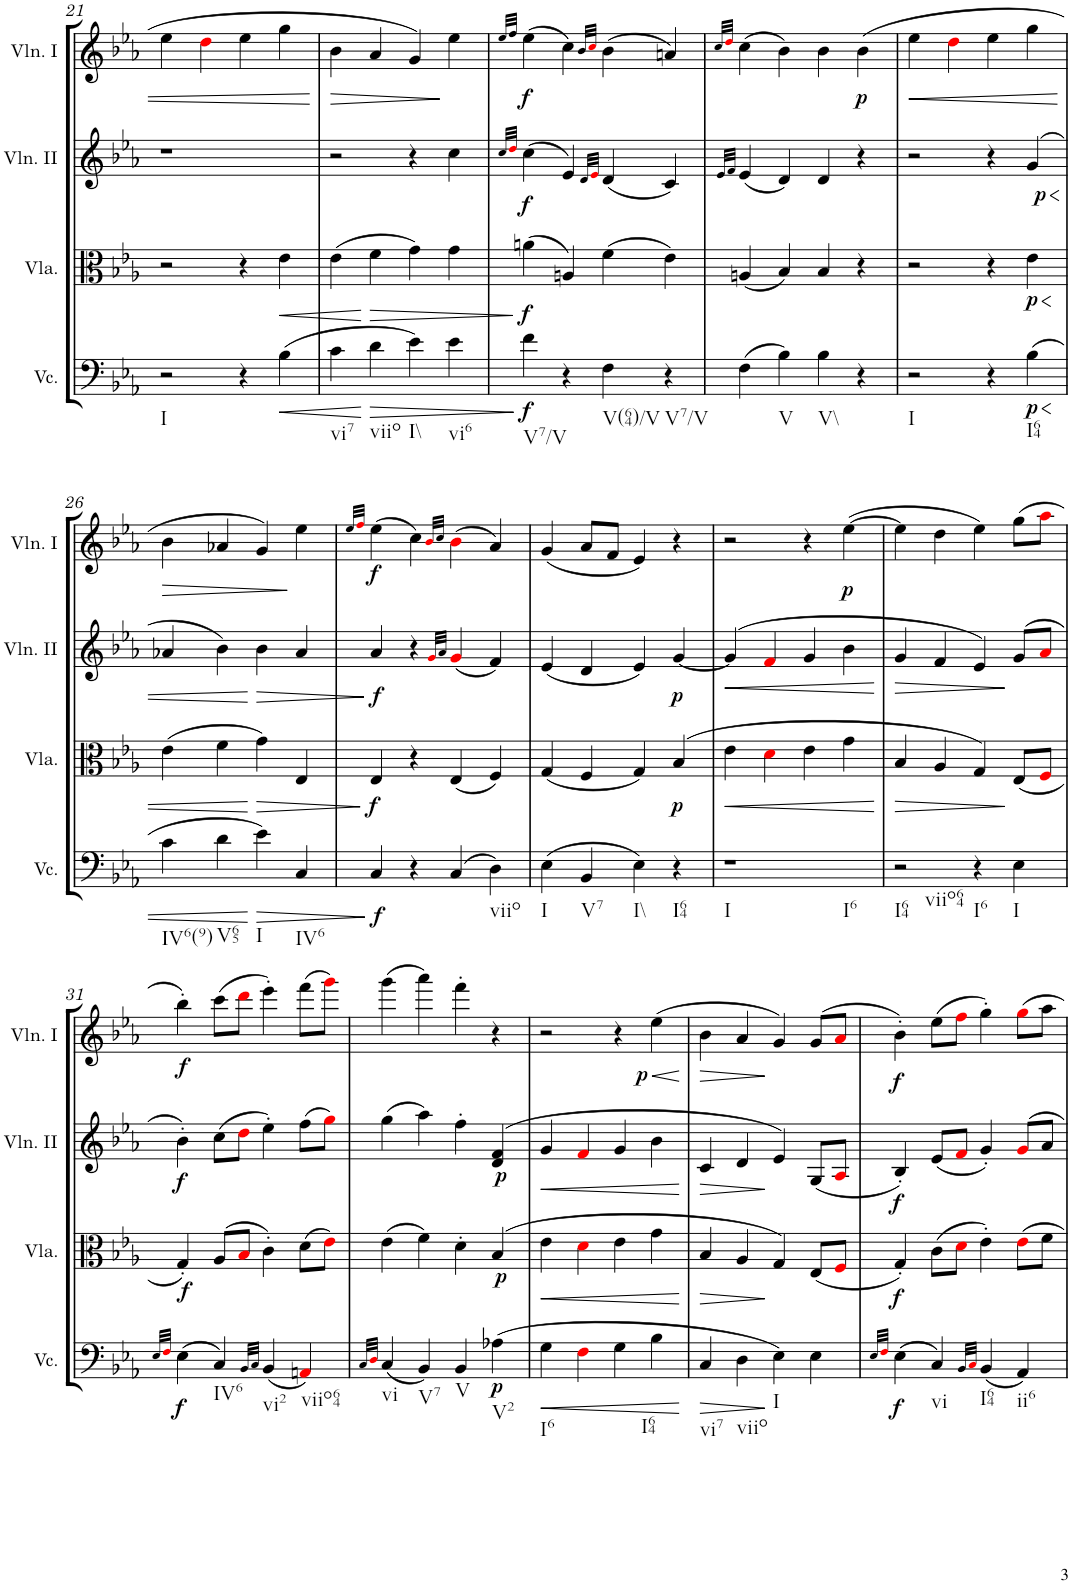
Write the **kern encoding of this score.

**kern	**dynam	**kern	**dynam	**kern	**dynam	**kern	**dynam
*part4	*part4	*part3	*part3	*part2	*part2	*part1	*part1
*staff4	*staff4	*staff3	*staff3	*staff2	*staff2	*staff1	*staff1
*I"Violoncello	*	*I"Viola	*	*I"Violin II	*	*I"Violin I	*
*I'Vc.	*	*I'Vla.	*	*I'Vln. II	*	*I'Vln. I	*
!!LO:PB:g=z
*clefF4	*	*clefC3	*	*clefG2	*	*clefG2	*
*k[b-e-a-]	*	*k[b-e-a-]	*	*k[b-e-a-]	*	*k[b-e-a-]	*
*M2/2	*	*M2/2	*	*M2/2	*	*M2/2	*
*met(c|)	*	*met(c|)	*	*met(c|)	*	*met(c|)	*
=21	=21	=21	=21	=21	=21	=21	=21
!LO:TX:b:t=I	!	!	!	!	!	!	!
2r	.	2r	.	1r	.	4ee-\	.
.	.	.	.	.	.	4ddi\	.
4r	.	4r	.	.	.	4ee-\	.
!	!LO:HP:b	!	!LO:HP:b	!	!	!	!
(4B-\	<	4e-\	<	.	.	4gg\	.
=22	=22	=22	=22	=22	=22	=22	=22
!LO:TX:b:t=vi7	!	!	!	!	!	!	!
!	!	!	!	!	!	!	!LO:HP:b
4c\	.	(4e-\	.	2r	.	4b-\	>
!LO:TX:b:t=viio	!	!	!	!	!	!	!
!	!LO:HP:n=1:b	!	!LO:HP:n=1:b	!	!	!	!
4d\	[ >	4f\	[ >	.	.	4a-/	.
!LO:TX:b:t=I\\	!	!	!	!	!	!	!
4e-\)	.	4g\)	.	4r	.	4g/	.
!LO:TX:b:t=vi6	!	!	!	!	!	!	!
4e-\	.	4g\	.	4cc\	.	4ee-\	]
.	]	.	]	.	.	.	.
=23	=23	=23	=23	=23	=23	=23	=23
.	.	.	.	32qcc/LLL	.	32qee-/LLL	.
.	.	.	.	32qddi/JJJ	.	32qff/JJJ	.
!LO:TX:b:t=V7/V	!	!	!	!	!	!	!
!	!LO:DY:b	!	!LO:DY:b	!	!LO:DY:b	!	!LO:DY:b
4f\	f	(4an\	f	(4cc\	f	(4ee-\	f
4r	.	4An/)	.	4e-/)	.	4cc\)	.
.	.	.	.	32qd/LLL	.	32qb-/LLL	.
.	.	.	.	32qe-i/JJJ	.	32qcci/JJJ	.
!LO:TX:b:t=V(64)/V	!	!	!	!	!	!	!
4F\	.	(4f\	.	(4d/	.	(4b-\	.
!LO:TX:b:t=V7/V	!	!	!	!	!	!	!
4r	.	4e-\)	.	4c/)	.	4an/)	.
=24	=24	=24	=24	=24	=24	=24	=24
.	.	.	.	32qe-/LLL	.	32qcc/LLL	.
.	.	.	.	32qf/JJJ	.	32qddi/JJJ	.
(4F\	.	(4An/	.	(4e-/	.	(4cc\	.
!LO:TX:b:t=V	!	!	!	!	!	!	!
4B-\)	.	4B-/)	.	4d/)	.	4b-\)	.
!LO:TX:b:t=V\\	!	!	!	!	!	!	!
4B-\	.	4B-/	.	4d/	.	4b-\	.
!	!	!	!	!	!	!	!LO:DY:b
4r	.	4r	.	4r	.	(4b-\	p
=25	=25	=25	=25	=25	=25	=25	=25
!LO:TX:b:t=I	!	!	!	!	!	!	!
!	!	!	!	!	!	!	!LO:HP:b
2r	.	2r	.	2r	.	4ee-\	<
.	.	.	.	.	.	4ddi\	.
4r	.	4r	.	4r	.	4ee-\	.
!LO:TX:b:t=I64	!	!	!	!	!	!	!
!	!LO:HP:b	!	!LO:HP:b	!	!LO:HP:b	!	!
!	!LO:DY:n=1:b	!	!LO:DY:n=1:b	!	!LO:DY:n=1:b	!	!
(4B-\	< p	4e-\	< p	(4g/	< p	4gg\	.
.	.	.	.	.	.	.	[
!!LO:LB:g=z
=26	=26	=26	=26	=26	=26	=26	=26
!LO:TX:b:t=IV6(9)	!	!	!	!	!	!	!
!	!	!	!	!	!	!	!LO:HP:b
4c\	.	(4e-\	.	4a-X/	.	4b-\	>
!LO:TX:b:t=V65	!	!	!	!	!	!	!
4d\	.	4f\	.	4b-\)	.	4a-X/	.
!LO:TX:b:t=I	!	!	!	!	!	!	!
!	!LO:HP:n=1:b	!	!LO:HP:n=1:b	!	!LO:HP:n=1:b	!	!
4e-\)	[ >	4g\)	[ >	4b-\	[ >	4g/)	.
!LO:TX:b:t=IV6	!	!	!	!	!	!	!
4C/	.	4E-/	.	4a-/	.	4ee-\	]
.	]	.	]	.	]	.	.
=27	=27	=27	=27	=27	=27	=27	=27
.	.	.	.	.	.	32qee-/LLL	.
.	.	.	.	.	.	32qffi/JJJ	.
!	!LO:DY:b	!	!LO:DY:b	!	!LO:DY:b	!	!LO:DY:b
4C/	f	4E-/	f	4a-/	f	(4ee-\	f
4r	.	4r	.	4r	.	4cc\)	.
.	.	.	.	32qgi/LLL	.	32qb-i/LLL	.
.	.	.	.	32qa-/JJJ	.	32qcc/JJJ	.
(4C/	.	(4E-/	.	(4gi/	.	(4b-i\	.
!LO:TX:b:t=viio	!	!	!	!	!	!	!
4D\)	.	4F/)	.	4f/)	.	4a-/)	.
=28	=28	=28	=28	=28	=28	=28	=28
!LO:TX:b:t=I	!	!	!	!	!	!	!
(4E-\	.	(4G/	.	(4e-/	.	(4g/	.
!LO:TX:b:t=V7	!	!	!	!	!	!	!
4BB-/	.	4F/	.	4d/	.	8a-/L	.
.	.	.	.	.	.	8f/J	.
!LO:TX:b:t=I\\	!	!	!	!	!	!	!
4E-\)	.	4G/)	.	4e-/)	.	4e-/)	.
!LO:TX:b:t=I64	!	!	!	!	!	!	!
!	!	!	!LO:DY:b	!	!LO:DY:b	!	!
4r	.	(4B-/	p	[4g/	p	4r	.
=29	=29	=29	=29	=29	=29	=29	=29
!LO:TX:b:t=I	!	!	!	!	!	!	!
!LO:TX:b:t=I6	!	!	!	!	!	!	!
!	!	!	!LO:HP:b	!	!LO:HP:b	!	!
1r	.	4e-\	<	(4g/]	<	2r	.
.	.	4di\	.	4fi/	.	.	.
.	.	4e-\	.	4g/	.	4r	.
!	!	!	!	!	!	!	!LO:DY:b
.	.	4g\	.	4b-\	.	([4ee-\	p
.	.	.	[	.	[	.	.
=30	=30	=30	=30	=30	=30	=30	=30
!LO:TX:b:t=I64	!	!	!	!	!	!	!
!LO:TX:b:t=viio64	!	!	!	!	!	!	!
!	!	!	!LO:HP:b	!	!LO:HP:b	!	!
2r	.	4B-/	>	4g/	>	4ee-\]	.
.	.	4A-/	.	4f/	.	4dd\	.
!LO:TX:b:t=I6	!	!	!	!	!	!	!
4r	.	4G/)	.	4e-/)	.	4ee-\)	.
!LO:TX:b:t=I	!	!	!	!	!	!	!
4E-\	.	(8E-/L	]	(8g/L	]	(8gg\L	.
.	.	8Fi/J	.	8a-i/J	.	8aa-i\J	.
!!LO:LB:g=z
=31	=31	=31	=31	=31	=31	=31	=31
32qE-/LLL	.	.	.	.	.	.	.
32qFi/JJJ	.	.	.	.	.	.	.
!	!LO:DY:b	!	!LO:DY:b	!	!LO:DY:b	!	!LO:DY:b
(4E-\	f	4G'/)	f	4b-'\)	f	4bb-'\)	f
!LO:TX:b:t=IV6	!	!	!	!	!	!	!
4C/)	.	(8A-/L	.	(8cc\L	.	(8ccc\L	.
.	.	8B-i/J	.	8ddi\J	.	8dddi\J	.
32qBB-/LLL	.	.	.	.	.	.	.
32qC/JJJ	.	.	.	.	.	.	.
!LO:TX:b:t=vi2	!	!	!	!	!	!	!
(4BB-/	.	4c'\)	.	4ee-'\)	.	4eee-'\)	.
!LO:TX:b:t=viio64	!	!	!	!	!	!	!
4AAni/)	.	(8d\L	.	(8ff\L	.	(8fff\L	.
.	.	8e-i\J)	.	8ggi\J)	.	8gggi\J)	.
=32	=32	=32	=32	=32	=32	=32	=32
32qC/LLL	.	.	.	.	.	.	.
32qDi/JJJ	.	.	.	.	.	.	.
!LO:TX:b:t=vi	!	!	!	!	!	!	!
(4C/	.	(4e-\	.	(4gg\	.	(4ggg\	.
!LO:TX:b:t=V7	!	!	!	!	!	!	!
4BB-/)	.	4f\)	.	4aa-\)	.	4aaa-\)	.
!LO:TX:b:t=V	!	!	!	!	!	!	!
4BB-/	.	4d'\	.	4ff'\	.	4fff'\	.
!LO:TX:b:t=V2	!	!	!	!	!	!	!
!	!LO:DY:b	!	!LO:DY:b	!	!LO:DY:b	!	!
(4A-X\	p	(4B-/	p	(4d/ 4f/	p	4r	.
=33	=33	=33	=33	=33	=33	=33	=33
!LO:TX:b:t=I6	!	!	!	!	!	!	!
!	!LO:HP:b	!	!LO:HP:b	!	!LO:HP:b	!	!
4G\	<	4e-\	<	4g/	<	2r	.
4Fi\	.	4di\	.	4fi/	.	.	.
4G\	.	4e-\	.	4g/	.	4r	.
!LO:TX:b:t=I64	!	!	!	!	!	!	!
!	!	!	!	!	!	!	!LO:HP:b
!	!	!	!	!	!	!	!LO:DY:n=1:b
4B-\	.	4g\	.	4b-\	.	(4ee-\	< p
.	[	.	[	.	[	.	[
=34	=34	=34	=34	=34	=34	=34	=34
!LO:TX:b:t=vi7	!	!	!	!	!	!	!
!	!LO:HP:b	!	!LO:HP:b	!	!LO:HP:b	!	!LO:HP:b
4C/	>	4B-/	>	4c/	>	4b-\	>
!LO:TX:b:t=viio	!	!	!	!	!	!	!
4D\	.	4A-/	.	4d/	.	4a-/	.
!LO:TX:b:t=I	!	!	!	!	!	!	!
4E-\)	]	4G/)	]	4e-/)	]	4g/)	]
4E-\	.	(8E-/L	.	(8G/L	.	(8g/L	.
.	.	8Fi/J	.	8A-i/J	.	8a-i/J	.
=35	=35	=35	=35	=35	=35	=35	=35
32qE-/LLL	.	.	.	.	.	.	.
32qFi/JJJ	.	.	.	.	.	.	.
!	!LO:DY:b	!	!LO:DY:b	!	!LO:DY:b	!	!LO:DY:b
(4E-\	f	4G'/)	f	4B-'/)	f	4b-'\)	f
!LO:TX:b:t=vi	!	!	!	!	!	!	!
4C/)	.	(8c\L	.	(8e-/L	.	(8ee-\L	.
.	.	8di\J	.	8fi/J	.	8ffi\J	.
32qBB-/LLL	.	.	.	.	.	.	.
32qCi/JJJ	.	.	.	.	.	.	.
!LO:TX:b:t=I64	!	!	!	!	!	!	!
(4BB-/	.	4e-'\)	.	4g'/)	.	4gg'\)	.
!LO:TX:b:t=ii6	!	!	!	!	!	!	!
4AA-/)	.	8e-i\L	.	8gi/L	.	8ggi\L	.
.	.	8f\J	.	8a-/J	.	8aa-\J	.
=	=	=	=	=	=	=	=
*-	*-	*-	*-	*-	*-	*-	*-
